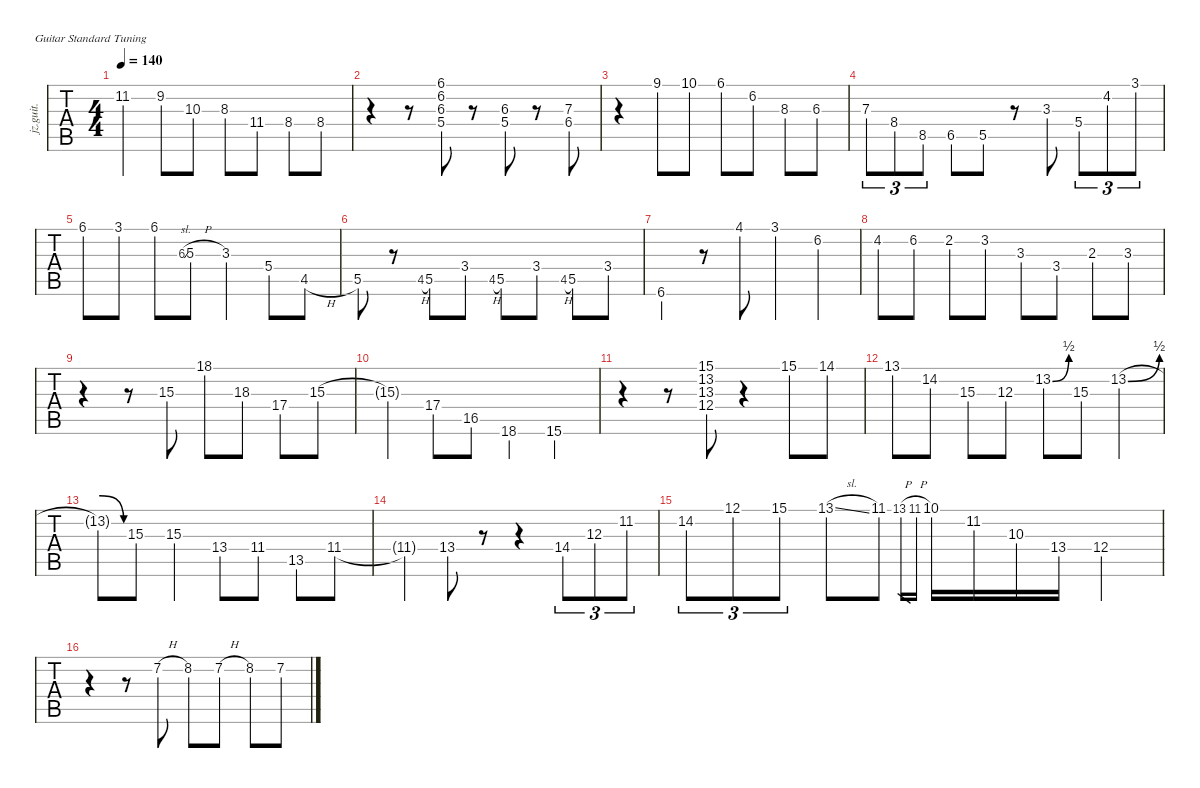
\defaultSystemsLayout 4
\hideDynamics
\bracketExtendMode nobrackets
\otherSystemsTrackNameOrientation horizontal
\track ("Solo" "jz.guit.") {instrument electricguitarjazz}
\staff {tabs}
\tuning (E4 B3 G3 D3 A2 E2)
\ts (4 4)
\tempo 140
\clef g2
\ks bb
11.2{acc b}.4{dy mf beam Down} 9.2{acc b}.8{beam Down} 10.3{acc forcenatural}.8{beam Down} 8.3{acc b}.8{beam Down} 11.4{acc b}.8{beam Down} 8.4{acc b}.8{beam Up} 8.4{acc b}.8{beam Up} |
r.4{beam Down} r.8{beam Down} (5.4{acc forcenatural} 6.3{acc b} 6.2{acc forcenatural} 6.1{acc b}).8{beam Down} r.8{beam Down} (5.4{acc forcenatural} 6.3{acc b}).8{beam Down} r.8{beam Down} (6.4{acc b} 7.3{acc forcenatural}).8{beam Down} |
r.4{beam Down} 9.1{acc b}.8{beam Down} 10.1{acc forcenatural}.8{beam Down} 6.1{acc b}.8{beam Down} 6.2{acc forcenatural}.8{beam Down} 8.3{acc b}.8{beam Down} 6.3{acc b}.8{beam Down} |
7.3{acc forcenatural}.8{tu (3 2) beam Up} 8.4{acc b}.8{tu (3 2) beam Up} 8.5{acc forcenatural}.8{tu (3 2) beam Up} 6.5{acc b}.8{beam Up} 5.5{acc forcenatural}.8{beam Up} r.8{beam Up} 3.3{acc b}.8{beam Up} 5.4{acc forcenatural}.8{tu (3 2) beam Down} 4.2{acc b}.8{tu (3 2) beam Down} 3.1{acc forcenatural}.8{tu (3 2) beam Down} |
6.1{acc b}.8{beam Down} 3.1{acc forcenatural}.8{beam Down} 6.1{acc b}.8{beam Down} 6.3{sl acc b}.8{gr beam Up} 5.3{h acc forcenatural}.8{beam Down} 3.3{acc b}.4{beam Down} 5.4{acc forcenatural}.8{beam Up} 4.5{h acc b}.8{beam Up} |
5.5{acc forcenatural}.8{beam Up} r.8{beam Up} 4.5{h acc b}.8{gr beam Up} 5.5{acc forcenatural}.8{beam Up} 3.4{acc forcenatural}.8{beam Up} 4.5{h acc b}.8{gr beam Up} 5.5{acc forcenatural}.8{beam Up} 3.4{acc forcenatural}.8{beam Up} 4.5{h acc b}.8{gr beam Up} 5.5{acc forcenatural}.8{beam Up} 3.4{acc forcenatural}.8{beam Up} |
6.6{acc b}.4{beam Up} r.8{beam Up} 4.1{acc b}.8{beam Down} 3.1{acc forcenatural}.4{beam Down} 6.2{acc forcenatural}.4{beam Down} |
4.2{acc b}.8{beam Down} 6.2{acc forcenatural}.8{beam Down} 2.2{acc b}.8{beam Down} 3.2{acc forcenatural}.8{beam Down} 3.3{acc b}.8{beam Up} 3.4{acc forcenatural}.8{beam Up} 2.3{acc forcenatural}.8{beam Up} 3.3{acc b}.8{beam Up} |
r.4{beam Down} r.8{beam Down} 15.3{acc b}.8{beam Down} 18.1{acc b}.8{beam Down} 18.3{acc b}.8{beam Down} 17.4{acc forcenatural}.8{beam Down} 15.3{acc b}.8{beam Down} |
15.3{t acc b}.4{beam Down} 17.4{acc forcenatural}.8{beam Down} 16.5{acc b}.8{beam Down} 18.6{acc b}.4{beam Down} 15.6{acc forcenatural}.4{beam Up} |
r.4{beam Down} r.8{beam Down} (15.1{acc forcenatural} 13.2{acc forcenatural} 13.3{acc b} 12.4{acc forcenatural}).8{beam Down} r.4{beam Down} 15.1{lf 5 acc forcenatural}.8{beam Down} 14.1{lf 4 acc b}.8{beam Down} |
13.1{lf 3 acc forcenatural}.8{beam Down} 14.2{lf 4 acc b}.8{beam Down} 15.3{lf 5 acc b}.8{beam Down} 12.3{lf 2 acc forcenatural}.8{beam Down} 13.2{be (bend 0 0 15 2) lf 3 acc forcenatural}.8{beam Down} 15.3{lf 5 acc b}.8{beam Down} 13.2{be (bend 0 0 59.4 2) lf 3 acc forcenatural}.4{beam Down} |
13.2{be (release 0 2 29.4 0) t}.8{beam Down} 15.3{lf 5 acc b}.8{beam Down} 15.3{lf 5 acc b}.4{beam Down} 13.4{lf 4 acc b}.8{beam Down} 11.4{lf 2 acc b}.8{beam Down} 13.5{lf 4 acc b}.8{beam Down} 11.4{lf 2 acc b}.8{beam Down} |
11.4{t acc b}.4{beam Down} 13.4{lf 4 acc b}.8{beam Down} r.8{beam Down} r.4{beam Down} 14.4{lf 5 acc forcenatural}.8{tu (3 2) beam Down} 12.3{lf 3 acc forcenatural}.8{tu (3 2) beam Down} 11.2{lf 2 acc b}.8{tu (3 2) beam Down} |
14.2{lf 5 acc b}.8{tu (3 2) beam Down} 12.1{lf 2 acc forcenatural}.8{tu (3 2) beam Down} 15.1{lf 5 acc forcenatural}.8{tu (3 2) beam Down} 13.1{sl lf 3 acc forcenatural}.8{beam Down} 11.1{acc b}.8{beam Down} 13.1{h acc forcenatural}.16{gr beam Up} 11.1{h acc b}.16{gr beam Up} 10.1{acc forcenatural}.16{beam Down} 11.2{acc b}.16{beam Down} 10.3{acc forcenatural}.16{beam Down} 13.4{acc b}.16{beam Down} 12.4{acc forcenatural}.4{beam Down} |
r.4{beam Down} r.8{beam Down} 7.2{h acc b}.8{beam Down} 8.2{acc forcenatural}.8{beam Down} 7.2{h acc b}.8{beam Down} 8.2{acc forcenatural}.8{beam Down} 7.2{acc b}.8{beam Down}
